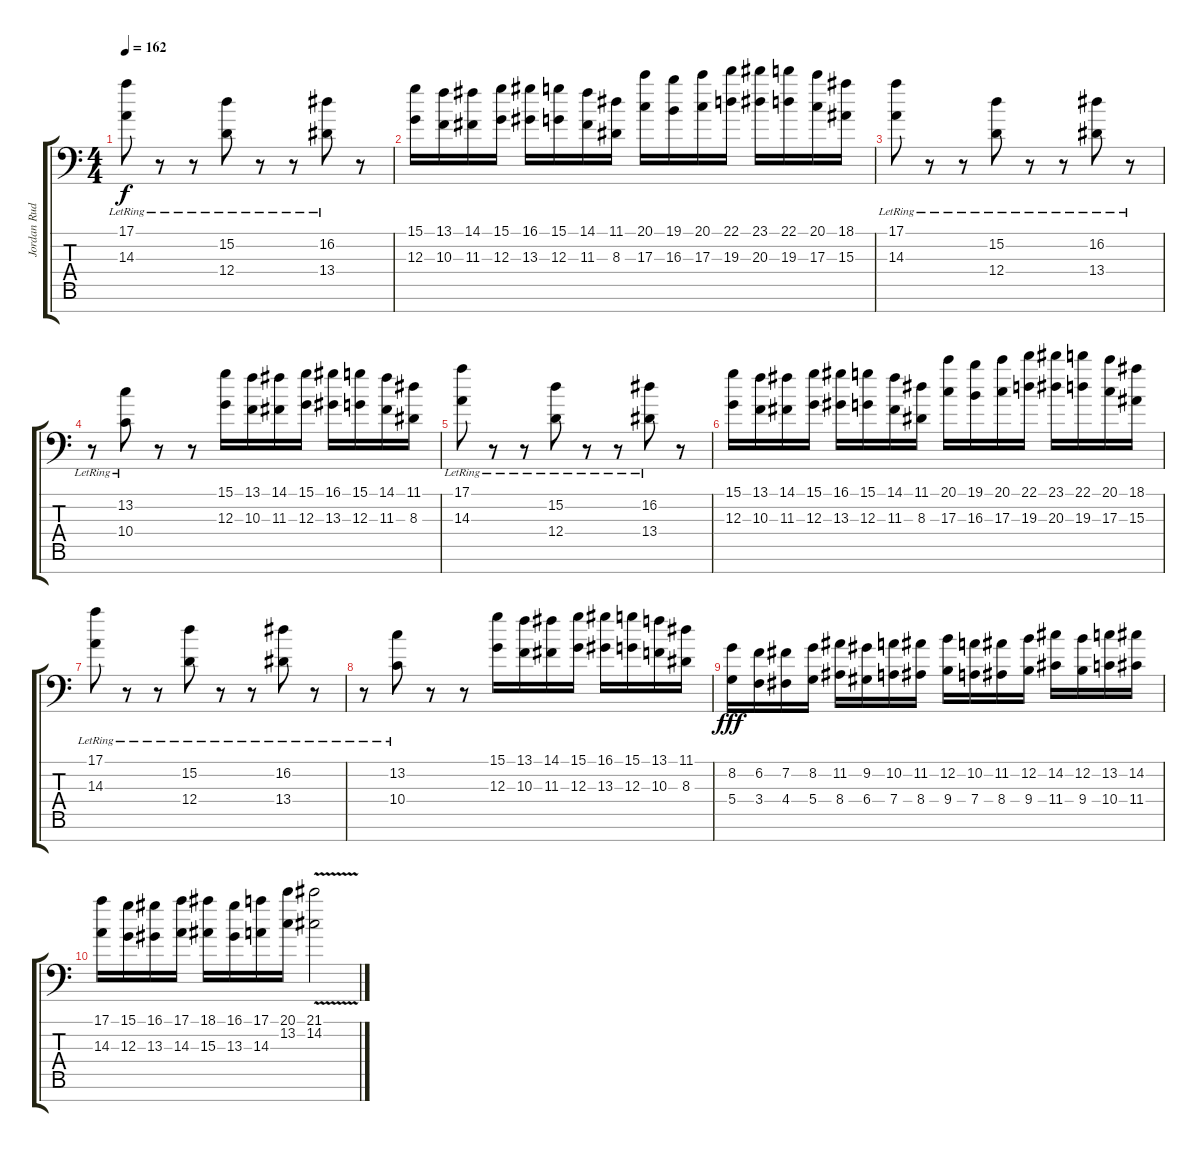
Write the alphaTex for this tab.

\track ("Jordan Rudess chords 2" "Jordan Rud") {instrument pad4choir}
\staff {score tabs}
\tuning (E4 B3 G3 D3 A2 E2 C-1) {hide}
\ts (4 4)
\tempo 162
\clef f4
\ks c
(17.1{lr} 14.3{lr}).8{dy f} r.8 r.8 (15.2{lr} 12.4{lr}).8 r.8 r.8 (16.2{lr} 13.4{lr}).8 r.8 |
(15.1 12.3).16 (13.1 10.3).16 (14.1 11.3).16 (15.1 12.3).16 (16.1 13.3).16 (15.1 12.3).16 (14.1 11.3).16 (11.1 8.3).16 (20.1 17.3).16 (19.1 16.3).16 (20.1 17.3).16 (22.1 19.3).16 (23.1 20.3).16 (22.1 19.3).16 (20.1 17.3).16 (18.1 15.3).16 |
(17.1{lr} 14.3{lr}).8{volume 13} r.8 r.8 (15.2{lr} 12.4{lr}).8 r.8 r.8 (16.2{lr} 13.4{lr}).8 r.8 |
r.8 (13.2{lr} 10.4{lr}).8 r.8 r.8 (15.1 12.3).16 (13.1 10.3).16 (14.1 11.3).16 (15.1 12.3).16 (16.1 13.3).16 (15.1 12.3).16 (14.1 11.3).16 (11.1 8.3).16 |
(17.1{lr} 14.3{lr}).8 r.8 r.8 (15.2{lr} 12.4{lr}).8 r.8 r.8 (16.2{lr} 13.4{lr}).8 r.8 |
(15.1 12.3).16 (13.1 10.3).16 (14.1 11.3).16 (15.1 12.3).16 (16.1 13.3).16 (15.1 12.3).16 (14.1 11.3).16 (11.1 8.3).16 (20.1 17.3).16 (19.1 16.3).16 (20.1 17.3).16 (22.1 19.3).16 (23.1 20.3).16 (22.1 19.3).16 (20.1 17.3).16 (18.1 15.3).16 |
(17.1{lr} 14.3{lr}).8 r.8 r.8 (15.2{lr} 12.4{lr}).8 r.8 r.8 (16.2{lr} 13.4{lr}).8 r.8 |
r.8 (13.2{lr} 10.4{lr}).8 r.8 r.8 (15.1 12.3).16 (13.1 10.3).16 (14.1 11.3).16 (15.1 12.3).16 (16.1 13.3).16 (15.1 12.3).16 (13.1 10.3).16 (11.1 8.3).16 |
(8.2 5.4).16{dy fff volume 12 instrument viola} (6.2 3.4).16 (7.2 4.4).16 (8.2 5.4).16 (11.2 8.4).16 (9.2 6.4).16 (10.2 7.4).16 (11.2 8.4).16 (12.2 9.4).16 (10.2 7.4).16 (11.2 8.4).16 (12.2 9.4).16 (14.2 11.4).16 (12.2 9.4).16 (13.2 10.4).16 (14.2 11.4).16 |
(17.1 14.3).16 (15.1 12.3).16 (16.1 13.3).16 (17.1 14.3).16 (18.1 15.3).16 (16.1 13.3).16 (17.1 14.3).16 (20.1 13.2).16 (21.1 14.2{v}).2
